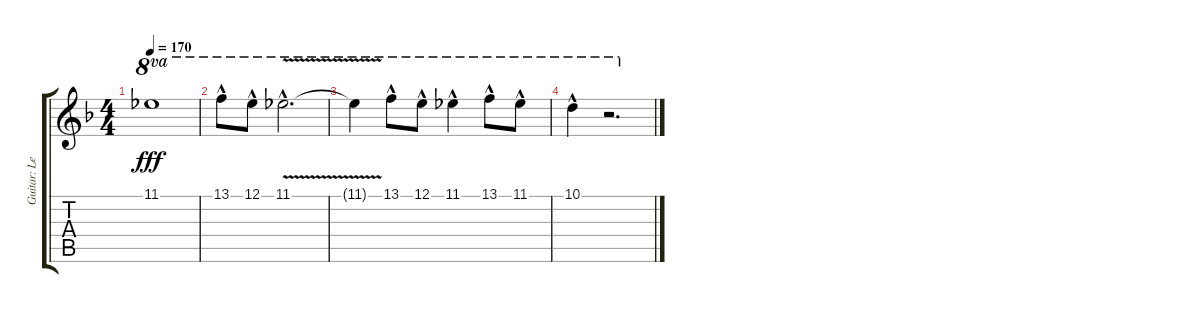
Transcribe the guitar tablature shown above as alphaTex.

\track ("Guitar: Lead" "Guitar: Le") {instrument overdrivenguitar}
\staff {score tabs}
\tuning (E4 B3 G3 D3 A2 D2) {hide}
\ts (4 4)
\tempo 170
\clef g2
\ks f
11.1{t}.1{ot 8va dy fff} |
13.1{hac}.8{ot 8va} 12.1{hac}.8{ot 8va} 11.1{v hac}.2{d ot 8va} |
11.1{t}.4{ot 8va} 13.1{hac}.8{ot 8va} 12.1{hac}.8{ot 8va} 11.1{hac}.4{ot 8va} 13.1{hac}.8{ot 8va} 11.1{hac}.8{ot 8va} |
10.1{hac}.4{ot 8va} r.2{d ot 8va}
